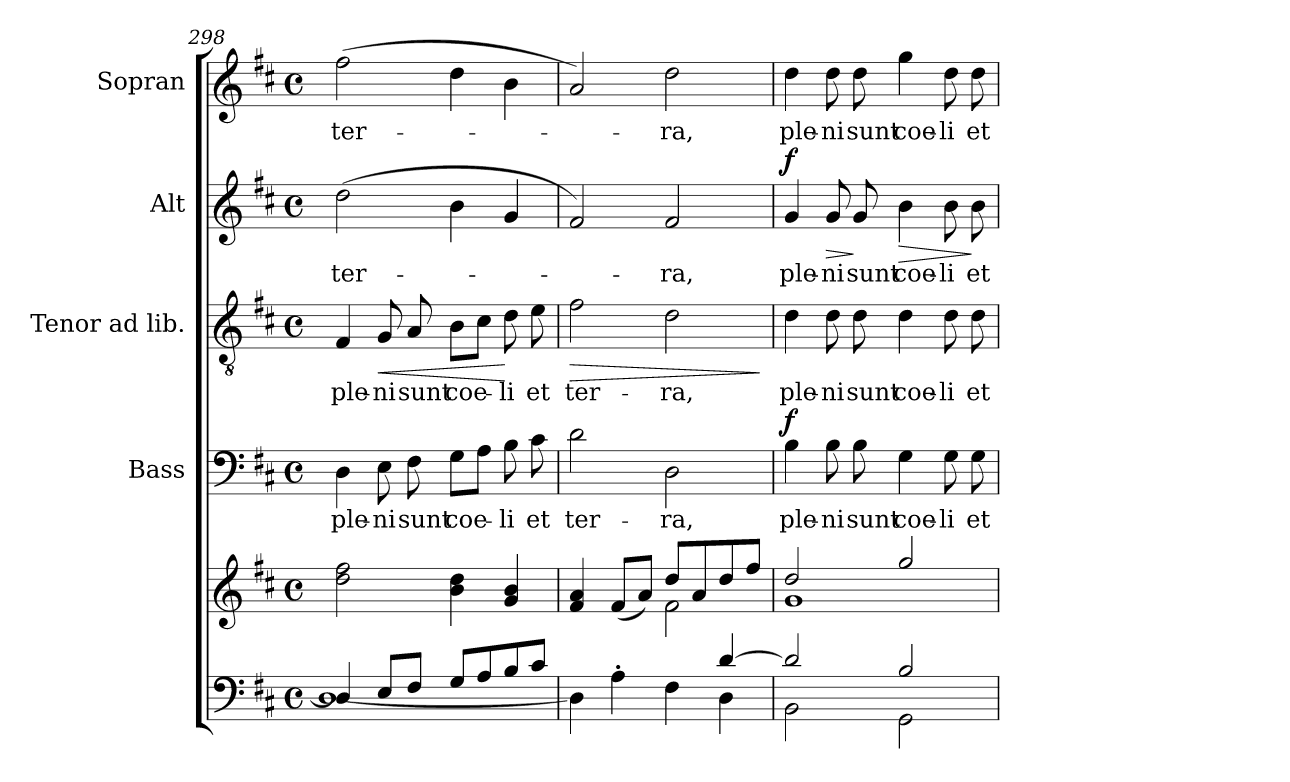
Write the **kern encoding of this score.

**kern	**kern	**kern	**text	**dynam	**kern	**text	**dynam	**kern	**text	**dynam	**kern	**text
*part5	*part5	*part4	*part4	*part4	*part3	*part3	*part3	*part2	*part2	*part2	*part1	*part1
*staff6	*staff5	*staff4	*staff4	*staff4	*staff3	*staff3	*staff3	*staff2	*staff2	*staff2	*staff1	*staff1
*	*	*I"Bass	*	*	*I"Tenor ad lib.	*	*	*I"Alt	*	*	*I"Sopran	*
*	*	*I'B.	*	*	*I'T.	*	*	*I'A.	*	*	*I'S.	*
!!LO:PB:g=z
*clefF4	*clefG2	*clefF4	*	*	*clefGv2	*	*	*clefG2	*	*	*clefG2	*
*k[f#c#]	*k[f#c#]	*k[f#c#]	*	*	*k[f#c#]	*	*	*k[f#c#]	*	*	*k[f#c#]	*
*D:	*D:	*D:	*	*	*D:	*	*	*D:	*	*	*D:	*
*M4/4	*M4/4	*M4/4	*	*	*M4/4	*	*	*M4/4	*	*	*M4/4	*
*met(c)	*met(c)	*met(c)	*	*	*met(c)	*	*	*met(c)	*	*	*met(c)	*
=298	=298	=298	=298	=298	=298	=298	=298	=298	=298	=298	=298	=298
*^	*	*	*	*	*	*	*	*	*	*	*	*
!	!	!	!	!LO:LY:b	!	!	!LO:LY:b	!	!	!LO:LY:b	!	!	!LO:LY:b
4D/]	[<1D	2dd\ 2ff#\	4D\	ple-	.	4F#/	ple-	.	(>2dd\	ter-	.	(>2ff#\	ter-
!	!	!	!	!LO:LY:b	!	!	!LO:LY:b	!LO:HP:b	!	!	!	!	!
8E/L	.	.	8E\	-ni	.	8G/	-ni	<	.	.	.	.	.
!	!	!	!	!LO:LY:b	!	!	!LO:LY:b	!	!	!	!	!	!
8F#/J	.	.	8F#\	sunt	.	8A/	sunt	.	.	.	.	.	.
!	!	!	!	!LO:LY:b	!	!	!LO:LY:b	!	!	!	!	!	!
8G/L	.	4b\ 4dd\	8G\L	coe-	.	8B\L	coe-	.	4b\	.	.	4dd\	.
8A/	.	.	8A\J	.	.	8c#\J	.	.	.	.	.	.	.
!	!	!	!	!LO:LY:b	!	!	!LO:LY:b	!	!	!	!	!	!
8B/	.	4g/ 4b/	8B\	-li	.	8d\	-li	[	4g/	.	.	4b\	.
!	!	!	!	!LO:LY:b	!	!	!LO:LY:b	!	!	!	!	!	!
8c#/J	.	.	8c#\	et	.	8e\	et	.	.	.	.	.	.
=299	=299	=299	=299	=299	=299	=299	=299	=299	=299	=299	=299	=299	=299
*	*	*^	*	*	*	*	*	*	*	*	*	*	*
!	!	!	!	!	!LO:LY:b	!	!	!LO:LY:b	!LO:HP:b	!	!	!	!	!
2.ryy	4D\]	4f#/ 4a/	2ryy	2d\	ter-	.	2f#\	ter-	>	2f#/)	.	.	2a/)	.
.	4A'>\	(<8f#/L	.	.	.	.	.	.	.	.	.	.	.	.
.	.	8a/J)	.	.	.	.	.	.	.	.	.	.	.	.
!	!	!	!	!	!LO:LY:b	!	!	!LO:LY:b	!	!	!LO:LY:b	!	!	!LO:LY:b
.	4F#\	8dd/L	2f#\	2D\	-ra,	.	2d\	-ra,	.	2f#/	-ra,	.	2dd\	-ra,
.	.	8a/	.	.	.	.	.	.	.	.	.	.	.	.
[>4d/	4D\	8dd/	.	.	.	.	.	.	.	.	.	.	.	.
.	.	8ff#/J	.	.	.	.	.	.	.	.	.	.	.	.
*v	*v	*	*	*	*	*	*	*	*	*	*	*	*	*
*	*v	*v	*	*	*	*	*	*	*	*	*	*	*
.	.	.	.	.	.	.	]	.	.	.	.	.
=300	=300	=300	=300	=300	=300	=300	=300	=300	=300	=300	=300	=300
*^	*^	*	*	*	*	*	*	*	*	*	*	*
!	!	!	!	!	!LO:LY:b	!LO:DY:a	!	!LO:LY:b	!	!	!LO:LY:b	!LO:DY:a	!	!LO:LY:b
2d/]	2BB\	2dd/	1g	4B\	ple-	f	4d\	ple-	.	4g/	ple-	f	4dd\	ple-
!	!	!	!	!	!LO:LY:b	!	!	!LO:LY:b	!	!	!LO:LY:b	!LO:HP:b	!	!LO:LY:b
.	.	.	.	8B\	-ni	.	8d\	-ni	.	8g/	-ni	>	8dd\	-ni
!	!	!	!	!	!LO:LY:b	!	!	!LO:LY:b	!	!	!LO:LY:b	!	!	!LO:LY:b
.	.	.	.	8B\	sunt	.	8d\	sunt	.	8g/	sunt	]	8dd\	sunt
!	!	!	!	!	!LO:LY:b	!	!	!LO:LY:b	!	!	!LO:LY:b	!LO:HP:b	!	!LO:LY:b
2B/	2GG\	2gg/	.	4G\	coe-	.	4d\	coe-	.	4b\	coe-	>	4gg\	coe-
!	!	!	!	!	!LO:LY:b	!	!	!LO:LY:b	!	!	!LO:LY:b	!	!	!LO:LY:b
.	.	.	.	8G\	-li	.	8d\	-li	.	8b\	-li	.	8dd\	-li
!	!	!	!	!	!LO:LY:b	!	!	!LO:LY:b	!	!	!LO:LY:b	!	!	!LO:LY:b
.	.	.	.	8G\	et	.	8d\	et	.	8b\	et	]	8dd\	et
*v	*v	*	*	*	*	*	*	*	*	*	*	*	*	*
*	*v	*v	*	*	*	*	*	*	*	*	*	*	*
=	=	=	=	=	=	=	=	=	=	=	=	=
*-	*-	*-	*-	*-	*-	*-	*-	*-	*-	*-	*-	*-
